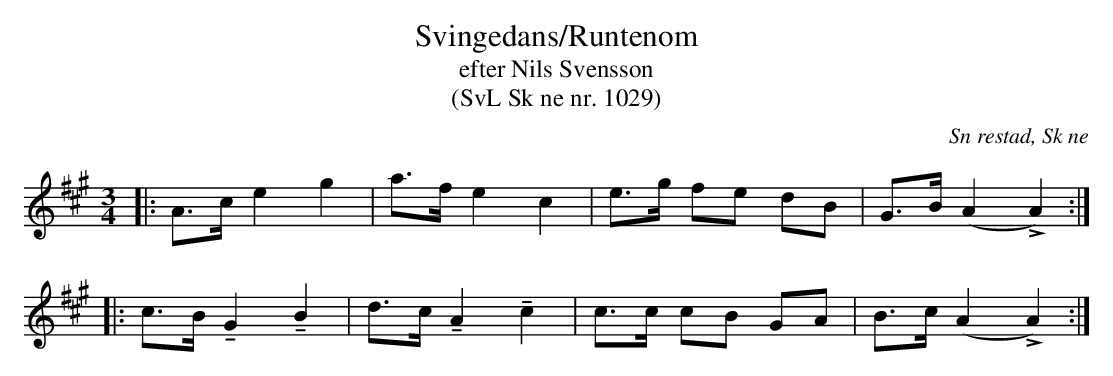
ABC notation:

X:1
T:Svingedans/Runtenom
T:efter Nils Svensson
T:(SvL Sk ne nr. 1029)
O:Sn restad, Sk ne
M:3/4
L:1/8
Q:1/4=108
K:A
|: A>c e2 g2 | a>f e2 c2 | e>g fe dB | G>B (A2 LA2) :|
|: c>B !tenuto!G2 !tenuto!B2 | d>c !tenuto!A2 !tenuto!c2 | c>c cB GA | B>c (A2 LA2) :|
